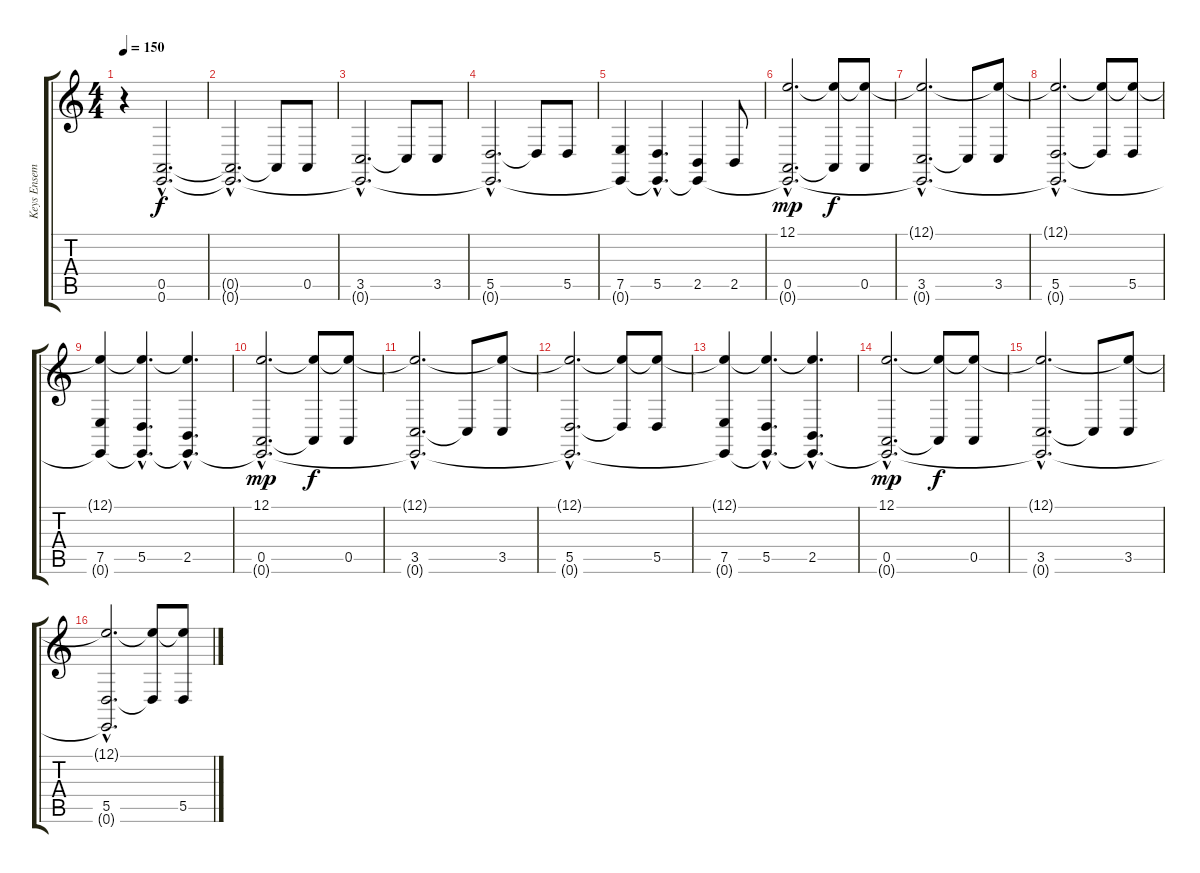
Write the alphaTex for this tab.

\track ("Keys Ensemble" "Keys Ensem") {instrument stringensemble2}
\staff {score tabs}
\tuning (E4 B3 G3 D3 A2 E2) {hide}
\ts (4 4)
\tempo 150
\tempo 110
\tempo 150
\clef g2
\ks c
r.4{dy f volume 0 instrument stringensemble2} (0.5{hac} 0.6{hac}).2{d volume 11} |
(0.5{hac t} 0.6{hac t}).2{d} 0.5{t}.8 0.5.8 |
(3.5{hac} 0.6{hac t}).2{d} 3.5{t}.8 3.5.8 |
(5.5{hac} 0.6{hac t}).2{d} 5.5{t}.8 5.5.8 |
(7.5 0.6{t}).4 (5.5{hac} 0.6{hac t}).4{d} (2.5 0.6{t}).4 2.5.8 |
(12.1{hac} 0.5{hac} 0.6{hac t}).2{d dy mp} (12.1{t} 0.5{t}).8{dy f} (12.1{t} 0.5).8 |
(12.1{hac t} 3.5{hac} 0.6{hac t}).2{d} 3.5{t}.8 (12.1{t} 3.5).8 |
(12.1{hac t} 5.5{hac} 0.6{hac t}).2{d} (12.1{t} 5.5{t}).8 (12.1{t} 5.5).8 |
(12.1{t} 7.5 0.6{t}).4 (12.1{hac t} 5.5{hac} 0.6{hac t}).4{d} (12.1{hac t} 2.5{hac} 0.6{hac t}).4{d} |
(12.1{hac} 0.5{hac} 0.6{hac t}).2{d dy mp} (12.1{t} 0.5{t}).8{dy f} (12.1{t} 0.5).8 |
(12.1{hac t} 3.5{hac} 0.6{hac t}).2{d} 3.5{t}.8 (12.1{t} 3.5).8 |
(12.1{hac t} 5.5{hac} 0.6{hac t}).2{d} (12.1{t} 5.5{t}).8 (12.1{t} 5.5).8 |
(12.1{t} 7.5 0.6{t}).4 (12.1{hac t} 5.5{hac} 0.6{hac t}).4{d} (12.1{hac t} 2.5{hac} 0.6{hac t}).4{d} |
(12.1{hac} 0.5{hac} 0.6{hac t}).2{d dy mp} (12.1{t} 0.5{t}).8{dy f} (12.1{t} 0.5).8 |
(12.1{hac t} 3.5{hac} 0.6{hac t}).2{d} 3.5{t}.8 (12.1{t} 3.5).8 |
(12.1{hac t} 5.5{hac} 0.6{hac t}).2{d} (12.1{t} 5.5{t}).8 (12.1{t} 5.5).8
